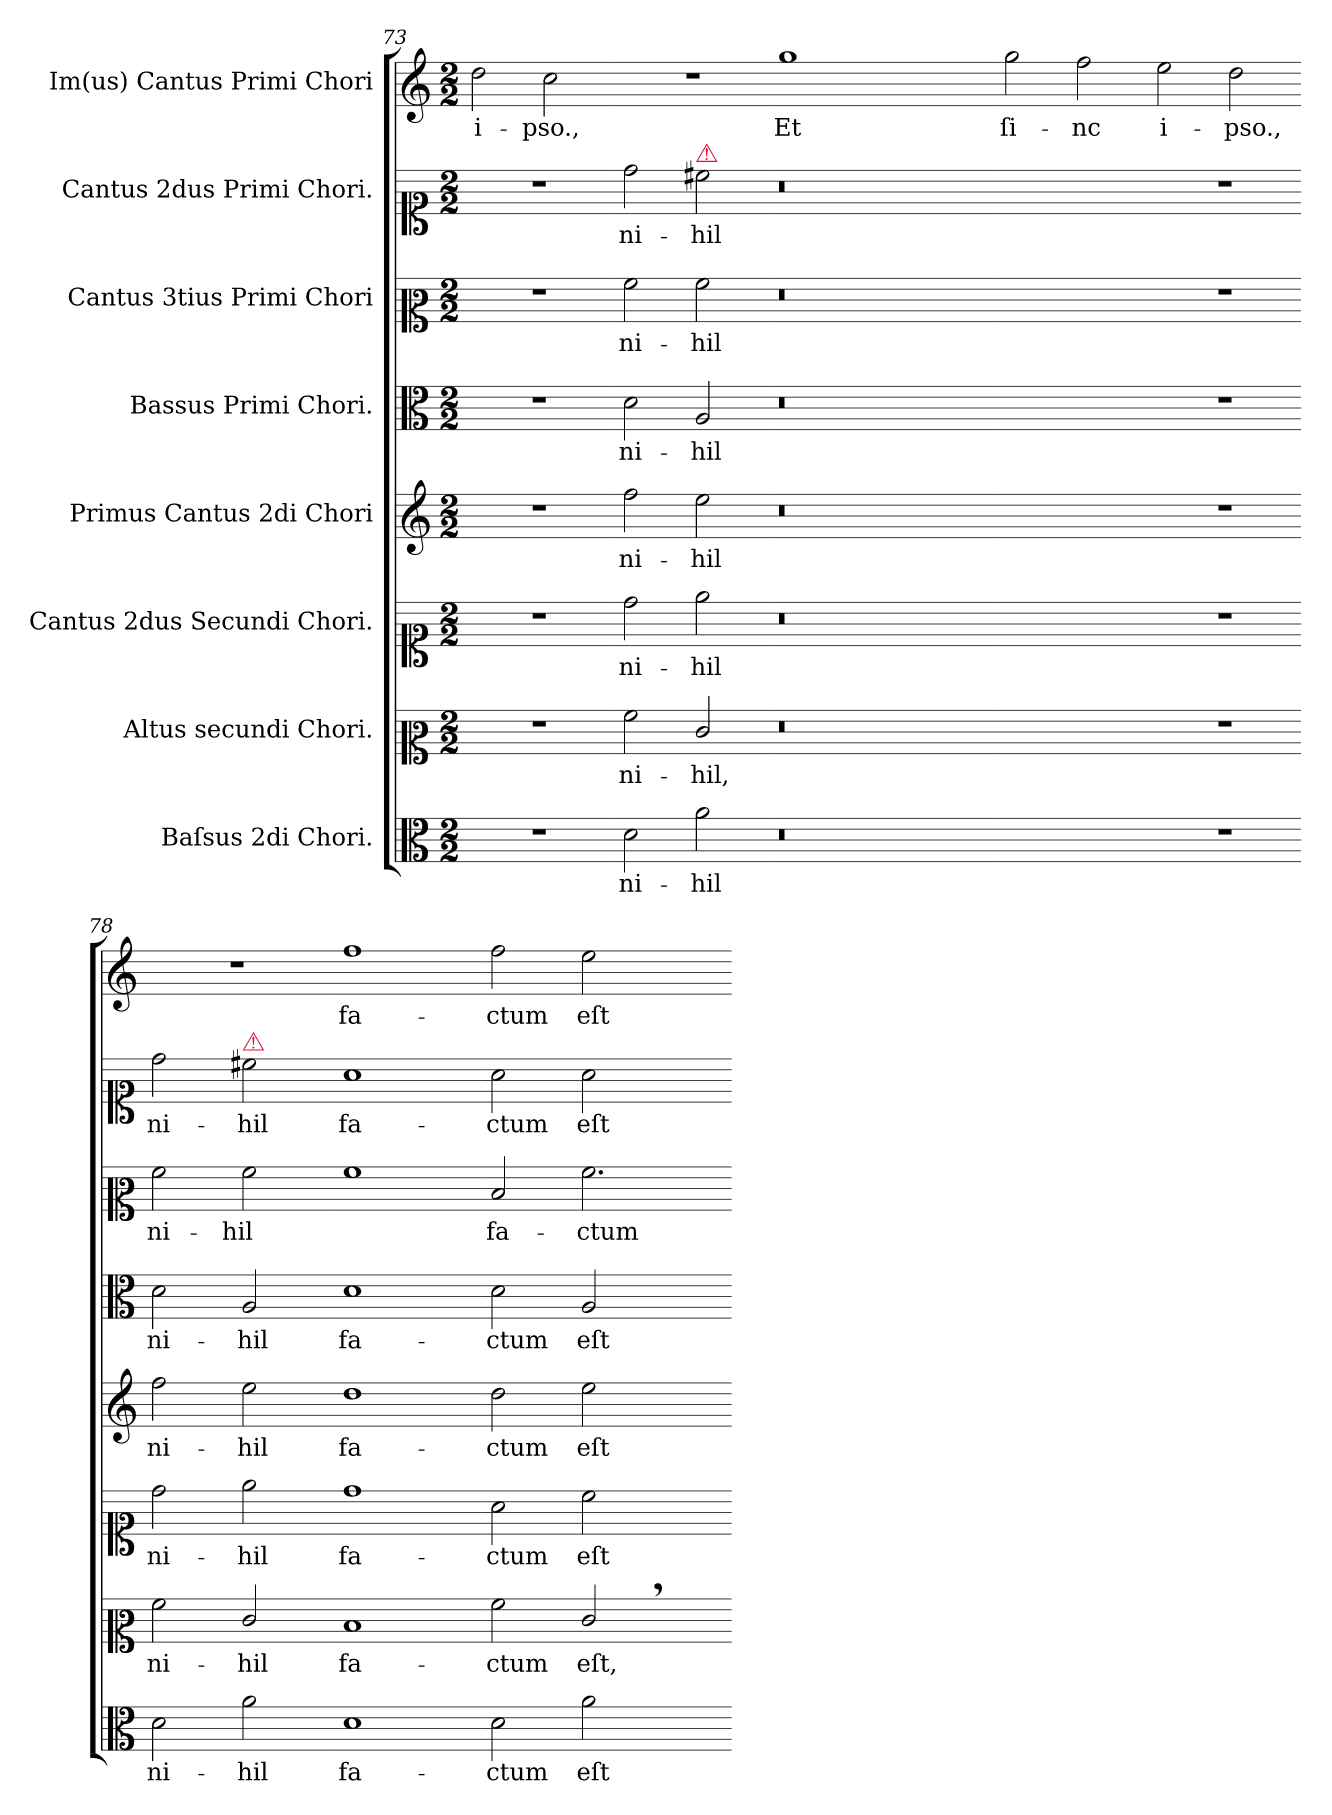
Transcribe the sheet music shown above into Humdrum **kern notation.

**kern	**text	**kern	**text	**kern	**text	**kern	**text	**kern	**text	**kern	**text	**kern	**text	**kern	**text
*part8	*part8	*part7	*part7	*part6	*part6	*part5	*part5	*part4	*part4	*part3	*part3	*part2	*part2	*part1	*part1
*staff8	*staff8	*staff7	*staff7	*staff6	*staff6	*staff5	*staff5	*staff4	*staff4	*staff3	*staff3	*staff2	*staff2	*staff1	*staff1
*I"Baſsus 2di Chori.	*	*I"Altus secundi Chori.	*	*I"Cantus 2dus Secundi Chori.	*	*I"Primus Cantus 2di Chori	*	*I"Bassus Primi Chori.	*	*I"Cantus 3tius Primi Chori	*	*I"Cantus 2dus Primi Chori.	*	*I"Im(us) Cantus Primi Chori	*
*clefC3	*	*clefC2	*	*clefC1	*	*clefG2	*	*clefC3	*	*clefC2	*	*clefC1	*	*clefG2	*
*k[]	*	*k[]	*	*k[]	*	*k[]	*	*k[]	*	*k[]	*	*k[]	*	*k[]	*
*E:phr	*	*E:phr	*	*E:phr	*	*E:phr	*	*E:phr	*	*E:phr	*	*E:phr	*	*E:phr	*
*M2/2	*	*M2/2	*	*M2/2	*	*M2/2	*	*M2/2	*	*M2/2	*	*M2/2	*	*M2/2	*
=73	=73	=73	=73	=73	=73	=73	=73	=73	=73	=73	=73	=73	=73	=73	=73
1r	.	1r	.	1r	.	1r	.	1r	.	1r	.	1r	.	2dd\	i-
.	.	.	.	.	.	.	.	.	.	.	.	.	.	2cc\	-pso.,
=74-	=74-	=74-	=74-	=74-	=74-	=74-	=74-	=74-	=74-	=74-	=74-	=74-	=74-	=74-	=74-
2d\	ni-	2a\	ni-	2dd\	ni-	2ff\	ni-	2d\	ni-	2a\	ni-	2dd\	ni-	1r	.
!	!	!	!	!	!	!	!	!	!	!	!	!LO:TX:a:color=crimson:t=⚠	!	!	!
2a\	-hil	2e/	-hil,	2ee\	-hil	2ee\	-hil	2A/	-hil	2a\	-hil	2cc#X\	-hil	.	.
=75-	=75-	=75-	=75-	=75-	=75-	=75-	=75-	=75-	=75-	=75-	=75-	=75-	=75-	=75-	=75-
!	!	!	!	!	!	!	!	!	!	!	!	!	!	!	!LO:LY:i
0r	.	0r	.	0r	.	0r	.	0r	.	0r	.	0r	.	1gg	Et
.	.	.	.	.	.	.	.	.	.	.	.	.	.	1ryy	.
=76-	=76-	=76-	=76-	=76-	=76-	=76-	=76-	=76-	=76-	=76-	=76-	=76-	=76-	=76-	=76-
!	!	!	!	!	!	!	!	!	!	!	!	!	!	!	!LO:LY:i
1ryy	.	1ryy	.	1ryy	.	1ryy	.	1ryy	.	1ryy	.	1ryy	.	2gg\	ſi-
!	!	!	!	!	!	!	!	!	!	!	!	!	!	!	!LO:LY:i
.	.	.	.	.	.	.	.	.	.	.	.	.	.	2ff\	-nc
=77-	=77-	=77-	=77-	=77-	=77-	=77-	=77-	=77-	=77-	=77-	=77-	=77-	=77-	=77-	=77-
!	!	!	!	!	!	!	!	!	!	!	!	!	!	!	!LO:LY:i
1r	.	1r	.	1r	.	1r	.	1r	.	1r	.	1r	.	2ee\	i-
!	!	!	!	!	!	!	!	!	!	!	!	!	!	!	!LO:LY:i
.	.	.	.	.	.	.	.	.	.	.	.	.	.	2dd\	-pso.,
=78-	=78-	=78-	=78-	=78-	=78-	=78-	=78-	=78-	=78-	=78-	=78-	=78-	=78-	=78-	=78-
2d\	ni-	2a\	ni-	2dd\	ni-	2ff\	ni-	2d\	ni-	2a\	ni-	2dd\	ni-	1r	.
!	!	!	!	!	!	!	!	!	!	!	!	!LO:TX:a:color=crimson:t=⚠	!	!	!
2a\	-hil	2e/	-hil	2ee\	-hil	2ee\	-hil	2A/	-hil	2a\	-hil	2cc#X\	-hil	.	.
=79-	=79-	=79-	=79-	=79-	=79-	=79-	=79-	=79-	=79-	=79-	=79-	=79-	=79-	=79-	=79-
1d	fa-	1d	fa-	1dd	fa-	1dd	fa-	1d	fa-	1a	.	1a	fa-	1ff	fa-
=80-	=80-	=80-	=80-	=80-	=80-	=80-	=80-	=80-	=80-	=80-	=80-	=80-	=80-	=80-	=80-
2d\	-ctum	2a\	-ctum	2a\	-ctum	2dd\	-ctum	2d\	-ctum	2d/	fa-	2a\	-ctum	2ff\	-ctum
2a\	eſt	2e,</	eſt,	2cc\	eſt	2ee\	eſt	2A/	eſt	2.a\	-ctum	2a\	eſt	2ee\	eſt
4ryy	.	4ryy	.	4ryy	.	4ryy	.	4ryy	.	.	.	4ryy	.	4ryy	.
=-	=-	=-	=-	=-	=-	=-	=-	=-	=-	=-	=-	=-	=-	=-	=-
*-	*-	*-	*-	*-	*-	*-	*-	*-	*-	*-	*-	*-	*-	*-	*-
